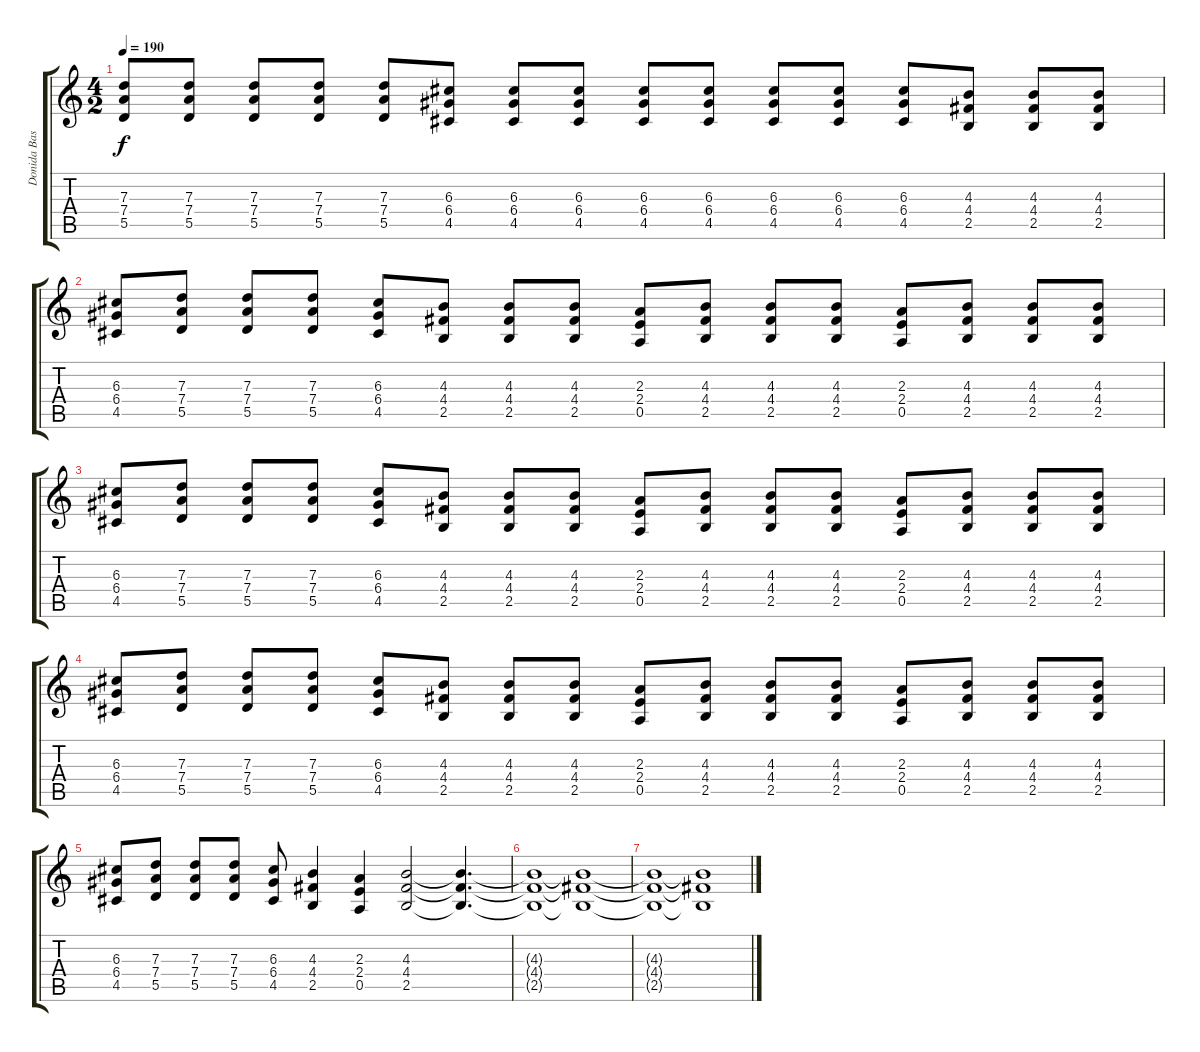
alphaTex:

\track ("Donida Base" "Donida Bas") {instrument distortionguitar}
\staff {score tabs}
\tuning (E4 B3 G3 D3 A2 E2) {hide}
\ts (4 2)
\tempo 190
\clef g2
\ks c
(7.3 7.4 5.5).8{dy f} (7.3 7.4 5.5).8 (7.3 7.4 5.5).8 (7.3 7.4 5.5).8 (7.3 7.4 5.5).8 (6.3 6.4 4.5).8 (6.3 6.4 4.5).8 (6.3 6.4 4.5).8 (6.3 6.4 4.5).8 (6.3 6.4 4.5).8 (6.3 6.4 4.5).8 (6.3 6.4 4.5).8 (6.3 6.4 4.5).8 (4.3 4.4 2.5).8 (4.3 4.4 2.5).8 (4.3 4.4 2.5).8 |
(6.3 6.4 4.5).8 (7.3 7.4 5.5).8 (7.3 7.4 5.5).8 (7.3 7.4 5.5).8 (6.3 6.4 4.5).8 (4.3 4.4 2.5).8 (4.3 4.4 2.5).8 (4.3 4.4 2.5).8 (2.3 2.4 0.5).8 (4.3 4.4 2.5).8 (4.3 4.4 2.5).8 (4.3 4.4 2.5).8 (2.3 2.4 0.5).8 (4.3 4.4 2.5).8 (4.3 4.4 2.5).8 (4.3 4.4 2.5).8 |
(6.3 6.4 4.5).8 (7.3 7.4 5.5).8 (7.3 7.4 5.5).8 (7.3 7.4 5.5).8 (6.3 6.4 4.5).8 (4.3 4.4 2.5).8 (4.3 4.4 2.5).8 (4.3 4.4 2.5).8 (2.3 2.4 0.5).8 (4.3 4.4 2.5).8 (4.3 4.4 2.5).8 (4.3 4.4 2.5).8 (2.3 2.4 0.5).8 (4.3 4.4 2.5).8 (4.3 4.4 2.5).8 (4.3 4.4 2.5).8 |
(6.3 6.4 4.5).8 (7.3 7.4 5.5).8 (7.3 7.4 5.5).8 (7.3 7.4 5.5).8 (6.3 6.4 4.5).8 (4.3 4.4 2.5).8 (4.3 4.4 2.5).8 (4.3 4.4 2.5).8 (2.3 2.4 0.5).8 (4.3 4.4 2.5).8 (4.3 4.4 2.5).8 (4.3 4.4 2.5).8 (2.3 2.4 0.5).8 (4.3 4.4 2.5).8 (4.3 4.4 2.5).8 (4.3 4.4 2.5).8 |
(6.3 6.4 4.5).8 (7.3 7.4 5.5).8 (7.3 7.4 5.5).8 (7.3 7.4 5.5).8 (6.3 6.4 4.5).8 (4.3 4.4 2.5).4 (2.3 2.4 0.5).4 (4.3 4.4 2.5).2 (4.3{t} 4.4{t} 2.5{t}).4{d} |
(4.3{t} 4.4{t} 2.5{t}).1 (4.3{t} 4.4{t} 2.5{t}).1 |
(4.3{t} 4.4{t} 2.5{t}).1 (4.3{t} 4.4{t} 2.5{t}).1
